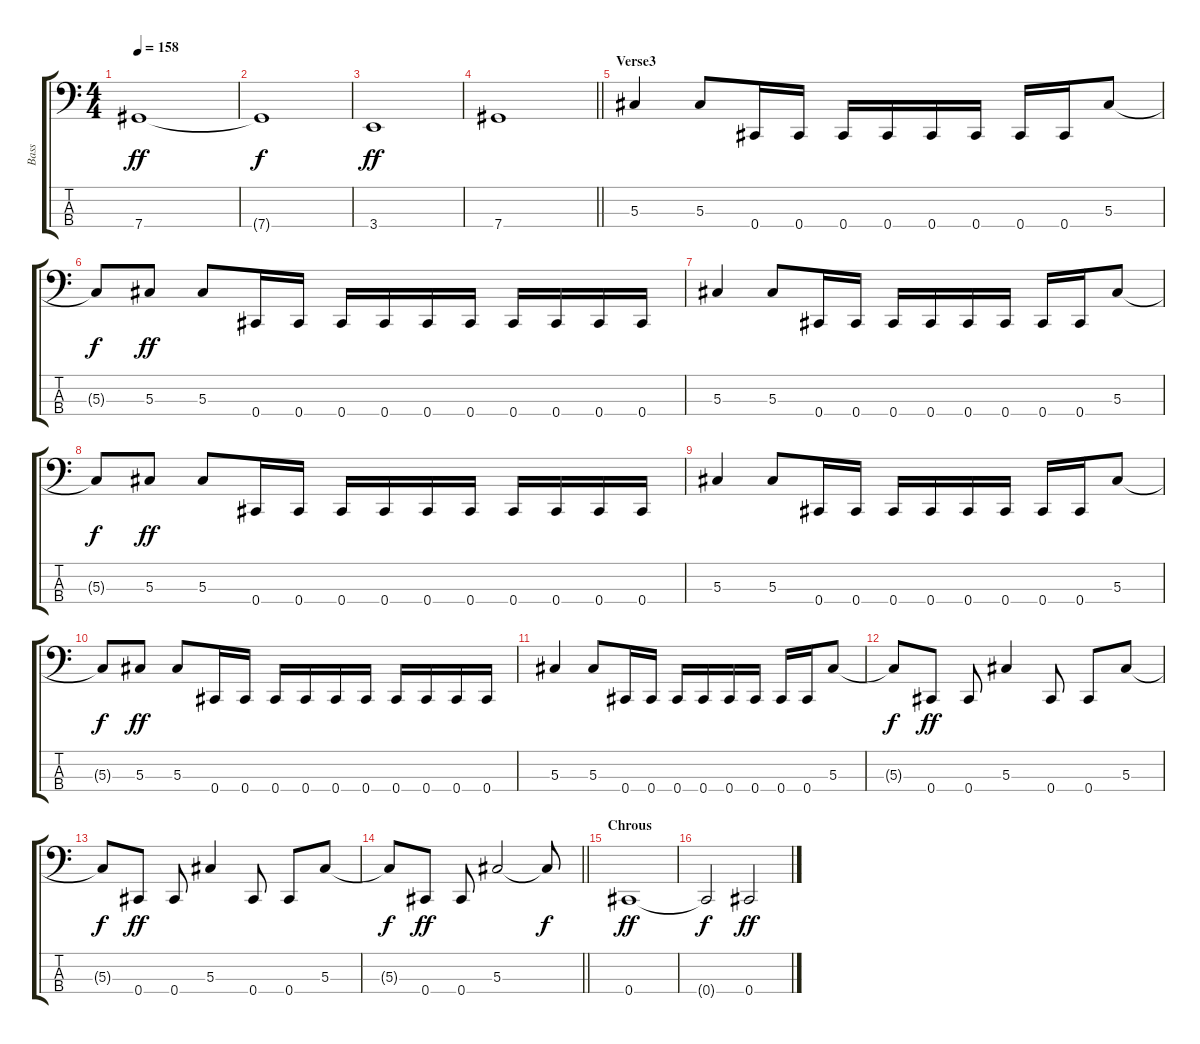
\track ("Bass" "Bass") {instrument electricbassfinger}
\staff {score tabs}
\tuning (Gb2 Db2 Ab1 Db1) {hide}
\ts (4 4)
\tempo 158
\clef f4
\ks c
7.4.1{dy ff} |
7.4{t}.1{dy f} |
3.4.1{dy ff} |
\barLineRight lightlight
7.4.1 |
\section ("" "Verse3")
5.3.4 5.3.8 0.4.16 0.4.16 0.4.16 0.4.16 0.4.16 0.4.16 0.4.16 0.4.16 5.3.8 |
5.3{t}.8{dy f} 5.3.8{dy ff} 5.3.8 0.4.16 0.4.16 0.4.16 0.4.16 0.4.16 0.4.16 0.4.16 0.4.16 0.4.16 0.4.16 |
5.3.4 5.3.8 0.4.16 0.4.16 0.4.16 0.4.16 0.4.16 0.4.16 0.4.16 0.4.16 5.3.8 |
5.3{t}.8{dy f} 5.3.8{dy ff} 5.3.8 0.4.16 0.4.16 0.4.16 0.4.16 0.4.16 0.4.16 0.4.16 0.4.16 0.4.16 0.4.16 |
5.3.4 5.3.8 0.4.16 0.4.16 0.4.16 0.4.16 0.4.16 0.4.16 0.4.16 0.4.16 5.3.8 |
5.3{t}.8{dy f} 5.3.8{dy ff} 5.3.8 0.4.16 0.4.16 0.4.16 0.4.16 0.4.16 0.4.16 0.4.16 0.4.16 0.4.16 0.4.16 |
5.3.4 5.3.8 0.4.16 0.4.16 0.4.16 0.4.16 0.4.16 0.4.16 0.4.16 0.4.16 5.3.8 |
5.3{t}.8{dy f} 0.4.8{dy ff} 0.4.8 5.3.4 0.4.8 0.4.8 5.3.8 |
5.3{t}.8{dy f} 0.4.8{dy ff} 0.4.8 5.3.4 0.4.8 0.4.8 5.3.8 |
\barLineRight lightlight
5.3{t}.8{dy f} 0.4.8{dy ff} 0.4.8 5.3.2 5.3{t}.8{dy f} |
\section ("" "Chrous")
0.4.1{dy ff} |
0.4{t}.2{dy f} 0.4{ss}.2{dy ff}
